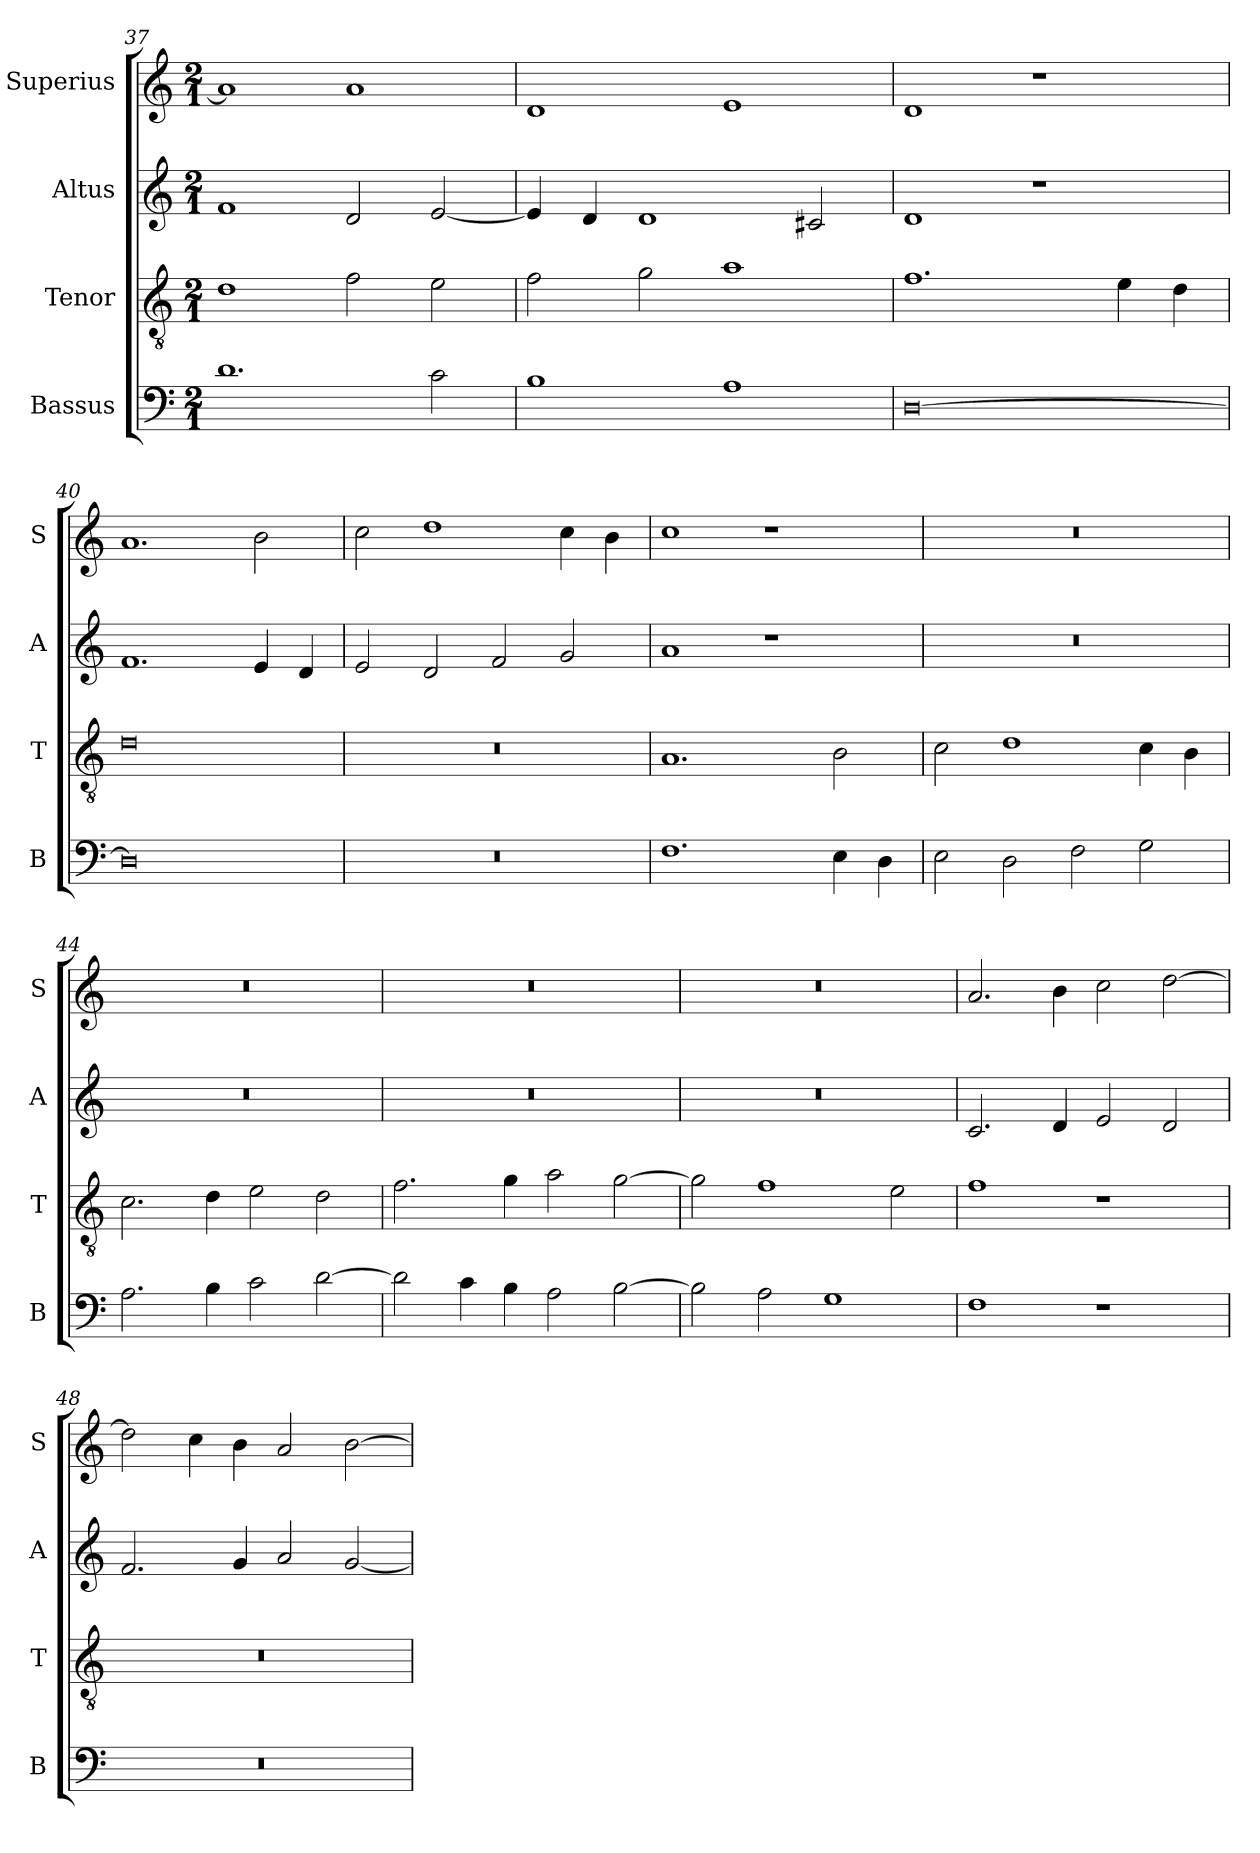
**kern	**kern	**kern	**kern
*part4	*part3	*part2	*part1
*staff4	*staff3	*staff2	*staff1
*I"Bassus	*I"Tenor	*I"Altus	*I"Superius
*I'B	*I'T	*I'A	*I'S
*clefF4	*clefGv2	*clefG2	*clefG2
*k[]	*k[]	*k[]	*k[]
*C:	*C:	*C:	*C:
*M2/1	*M2/1	*M2/1	*M2/1
=37	=37	=37	=37
1.d	1d	1f	1a]
.	2f	2d	1a
2c	2e	[2e	.
=38	=38	=38	=38
1B	2f	4e]	1d
.	.	4d	.
.	2g	1d	.
1A	1a	.	1e
.	.	2c#X	.
=39	=39	=39	=39
[0D	1.f	1d	1d
.	.	1r	1r
.	4e	.	.
.	4d	.	.
=40	=40	=40	=40
0D]	0d	1.f	1.a
.	.	4e	2b
.	.	4d	.
=41	=41	=41	=41
0r	0r	2e	2cc
.	.	2d	1dd
.	.	2f	.
.	.	2g	4cc
.	.	.	4b
=42	=42	=42	=42
1.F	1.A	1a	1cc
.	.	1r	1r
4E	2B	.	.
4D	.	.	.
=43	=43	=43	=43
2E	2c	0r	0r
2D	1d	.	.
2F	.	.	.
2G	4c	.	.
.	4B	.	.
=44	=44	=44	=44
2.A	2.c	0r	0r
4B	4d	.	.
2c	2e	.	.
[2d	2d	.	.
=45	=45	=45	=45
2d]	2.f	0r	0r
4c	.	.	.
4B	4g	.	.
2A	2a	.	.
[2B	[2g	.	.
=46	=46	=46	=46
2B]	2g]	0r	0r
2A	1f	.	.
1G	.	.	.
.	2e	.	.
=47	=47	=47	=47
1F	1f	2.c	2.a
.	.	4d	4b
1r	1r	2e	2cc
.	.	2d	[2dd
=48	=48	=48	=48
0r	0r	2.f	2dd]
.	.	.	4cc
.	.	4g	4b
.	.	2a	2a
.	.	[2g	[2b
=	=	=	=
*-	*-	*-	*-
